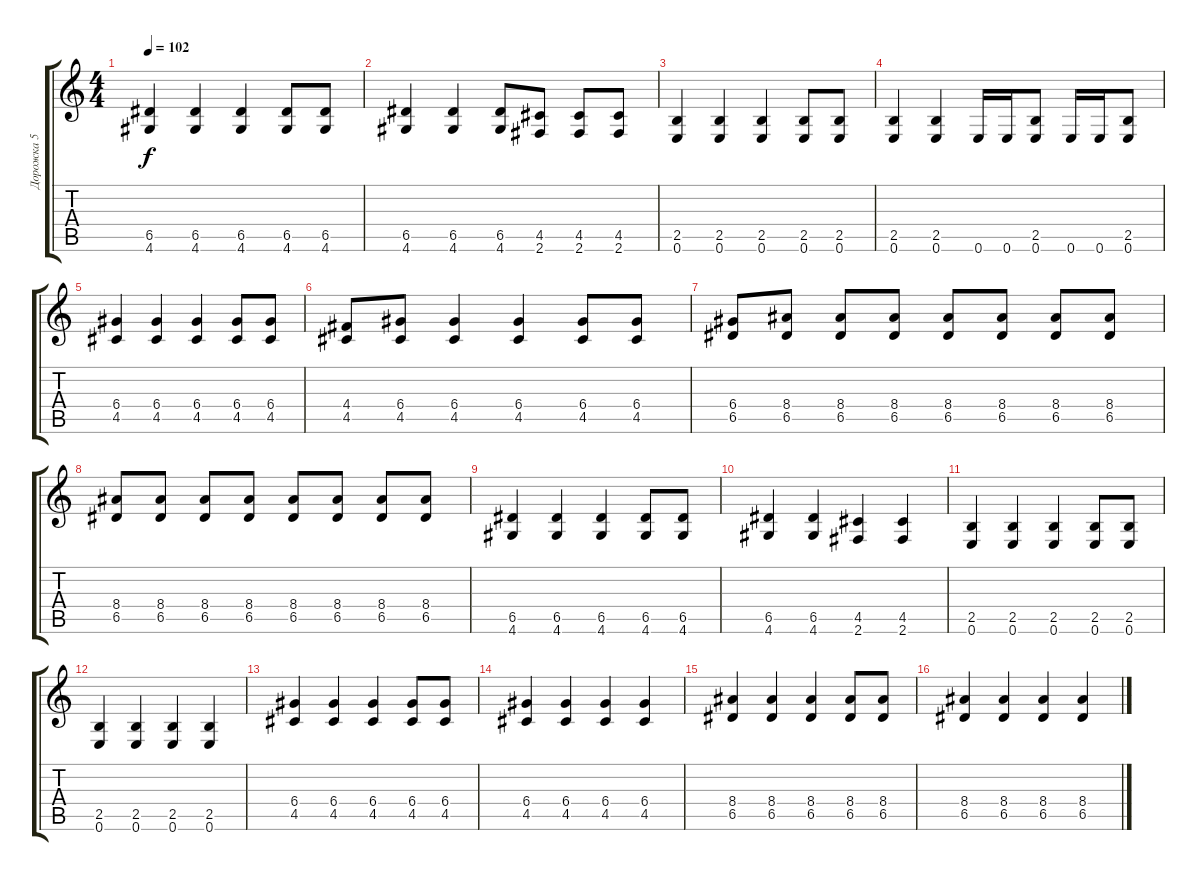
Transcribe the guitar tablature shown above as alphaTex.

\track ("Дорожка 5" "Дорожка 5") {instrument distortionguitar}
\staff {score tabs}
\tuning (E4 B3 G3 D3 A2 E2) {hide}
\ts (4 4)
\tempo 102
\clef g2
\ks c
(6.5 4.6).4{dy f} (6.5 4.6).4 (6.5 4.6).4 (6.5 4.6).8 (6.5 4.6).8 |
(6.5 4.6).4 (6.5 4.6).4 (6.5 4.6).8 (4.5 2.6).8 (4.5 2.6).8 (4.5 2.6).8 |
(2.5 0.6).4 (2.5 0.6).4 (2.5 0.6).4 (2.5 0.6).8 (2.5 0.6).8 |
(2.5 0.6).4 (2.5 0.6).4 0.6.16 0.6.16 (2.5 0.6).8 0.6.16 0.6.16 (2.5 0.6).8 |
(6.4 4.5).4 (6.4 4.5).4 (6.4 4.5).4 (6.4 4.5).8 (6.4 4.5).8 |
(4.4 4.5).8 (6.4 4.5).8 (6.4 4.5).4 (6.4 4.5).4 (6.4 4.5).8 (6.4 4.5).8 |
(6.4 6.5).8 (8.4 6.5).8 (8.4 6.5).8 (8.4 6.5).8 (8.4 6.5).8 (8.4 6.5).8 (8.4 6.5).8 (8.4 6.5).8 |
(8.4 6.5).8 (8.4 6.5).8 (8.4 6.5).8 (8.4 6.5).8 (8.4 6.5).8 (8.4 6.5).8 (8.4 6.5).8 (8.4 6.5).8 |
(6.5 4.6).4 (6.5 4.6).4 (6.5 4.6).4 (6.5 4.6).8 (6.5 4.6).8 |
(6.5 4.6).4 (6.5 4.6).4 (4.5 2.6).4 (4.5 2.6).4 |
(2.5 0.6).4 (2.5 0.6).4 (2.5 0.6).4 (2.5 0.6).8 (2.5 0.6).8 |
(2.5 0.6).4 (2.5 0.6).4 (2.5 0.6).4 (2.5 0.6).4 |
(6.4 4.5).4 (6.4 4.5).4 (6.4 4.5).4 (6.4 4.5).8 (6.4 4.5).8 |
(6.4 4.5).4 (6.4 4.5).4 (6.4 4.5).4 (6.4 4.5).4 |
(8.4 6.5).4 (8.4 6.5).4 (8.4 6.5).4 (8.4 6.5).8 (8.4 6.5).8 |
(8.4 6.5).4 (8.4 6.5).4 (8.4 6.5).4 (8.4 6.5).4
